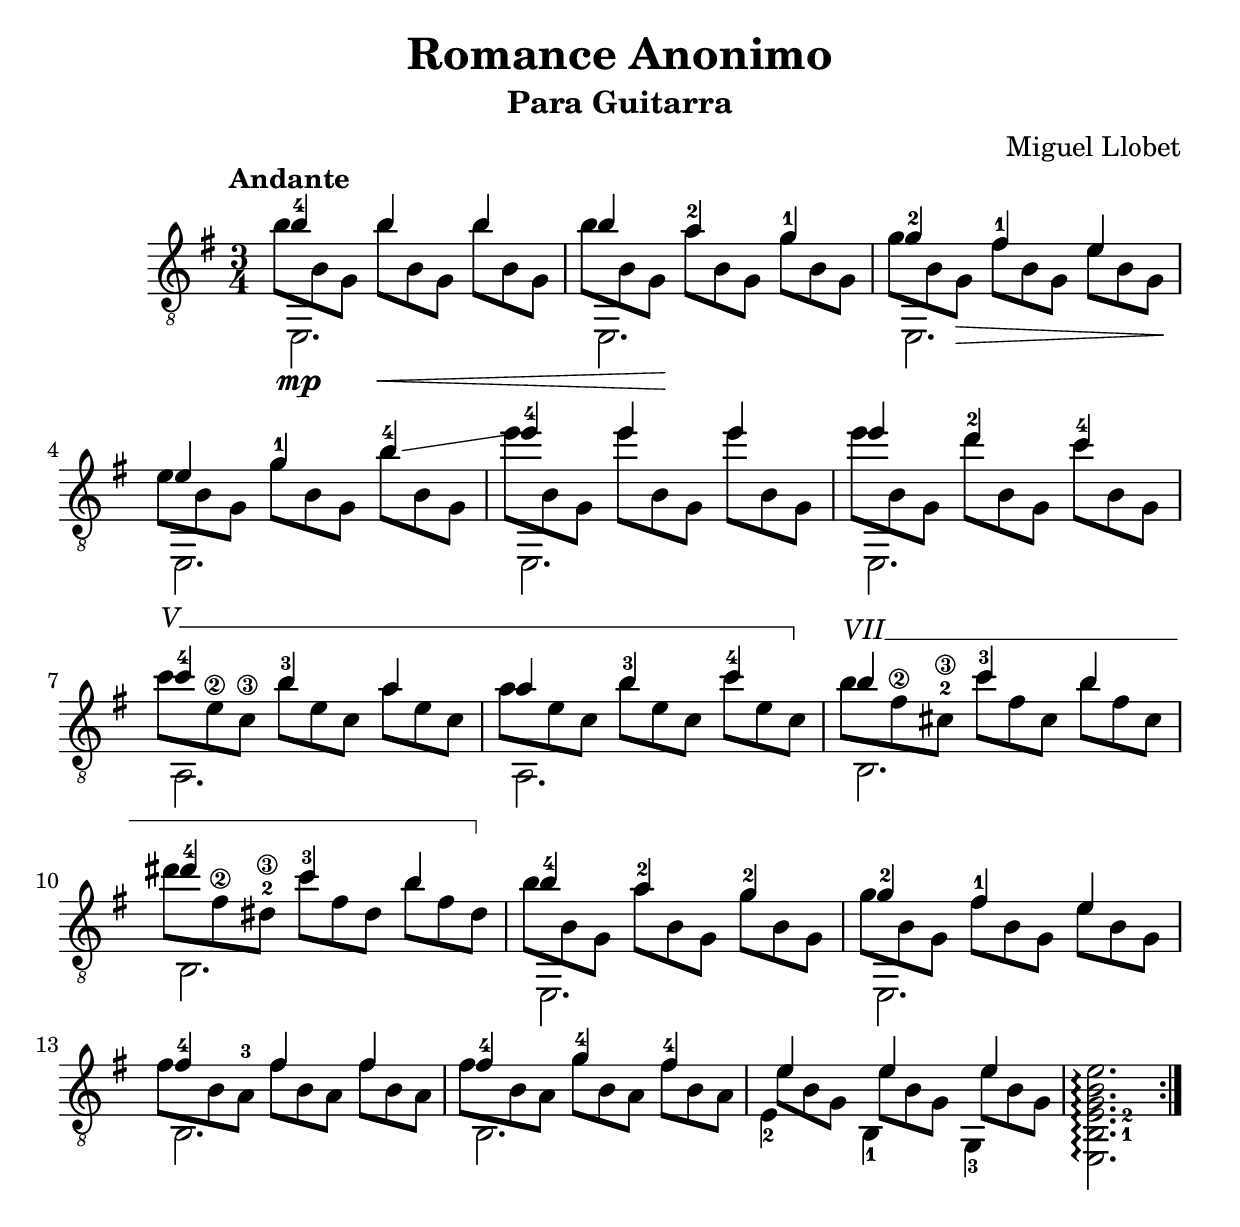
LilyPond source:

\version "2.16.1"
\language "english"

#(set-global-staff-size 24)

\header { 
	title = "Romance Anonimo"
	subtitle = "Para Guitarra"
	composer = "Miguel Llobet"
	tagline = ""
}

top = {
	\voiceOne
	<b'-4>4  b' b' |
	b' <a'-2> <g'-1> |
	<g'-2> <fs'-1> e' |
	e' <g'-1> <b'-4>\glissando |
	<e''-4> e'' e'' |
	e'' <d''-2> <c''-4> |
	<c''-4> <b'-3> a' |
	a' <b'-3> <c''-4> |
	b' <c''-3> b' | 
	<ds''-4> <c''-3> b' |
	<b'-4> <a'-2> <g'-2> |
	<g'-2> <fs'-1> e' |
	<fs'-4> fs' fs' |
	<fs'-4> <g'-4> <fs'-4> |
	e' e' e' |
	s2. \bar ":|"
}

bass = {
	\voiceTwo
	\shiftOn
	\set fingeringOrientations = #'(down)
	e,2.\mp |
	e, |
	e, |
	e, |
	e, |
	e, |
	a, |
	a, |
	b, |
	b, |
	e, |
	e, |
	b, |
	b, |
	\shiftOnn
	<e-2>4 <b,-1> <g,-3> |
	\set fingeringOrientations = #'(right)
	<e, b,-1 e-2 g b e'>2.\arpeggio |
}

middle = {
	\voiceFour
	\override DynamicLineSpanner #'staff-padding = #2
	\override StringNumber #'add-stem-support = ##t
	\scaleDurations 2/3 {
		b'8 b g b'\< b g b' b g | 
		b' b g\! a' b g g' b g | 
		g' b g\> fs' b g e' b g\! |
		e' b g g' b g b' b g |
		e'' b g e'' b g e'' b g |	
		e'' b g d'' b g c'' b g |
		\textSpannerUp
		\override TextSpanner #'style = #'line
		\override TextSpanner #'(bound-details right text) =  \markup { \draw-line #'(0 . -1) }
		\override TextSpanner #'bound-details #'left-broken #'text = ##f
    \override TextSpanner #'bound-details #'right-broken #'text = ##f
		\override TextSpanner #'(bound-details left text) = #"V"
		c'' \startTextSpan e'\2 c'\3 b' e' c' a' e' c' | 
		a' e' c' b' e' c' c'' e' c' \stopTextSpan |
		\override TextSpanner #'(bound-details left text) = #"VII"
		b' \startTextSpan fs'\2 <cs'-2\3> c'' fs' cs' b' fs' cs' |
		ds'' fs'\2 <ds'-2\3> c'' fs' ds' b' fs' ds' \stopTextSpan |
		b' b g a' b g g' b g |
		g' b g fs' b g e' b g |
		fs' b <a-3> fs' b a fs' b a |
		fs' b a g' b a fs' b a |
		\once \override Beam #'positions = #'(-1 . -3)
		e' b g e' b g e' b g |
		s s s s s s s s s |
	}
	
}

\score {
	\new Staff \with { \consists "Span_arpeggio_engraver" }
	<<
		\clef "treble_8"
		\key g \major
		\time 3/4
		\tempo "Andante"
		\mergeDifferentlyHeadedOn
		\set Staff.connectArpeggios = ##t
		\new Voice = "first" \top
		\new Voice = "second" \bass
		\new Voice = "third" \middle
	>>
	\layout {
    \context {
      \Score
    }
  }
}
